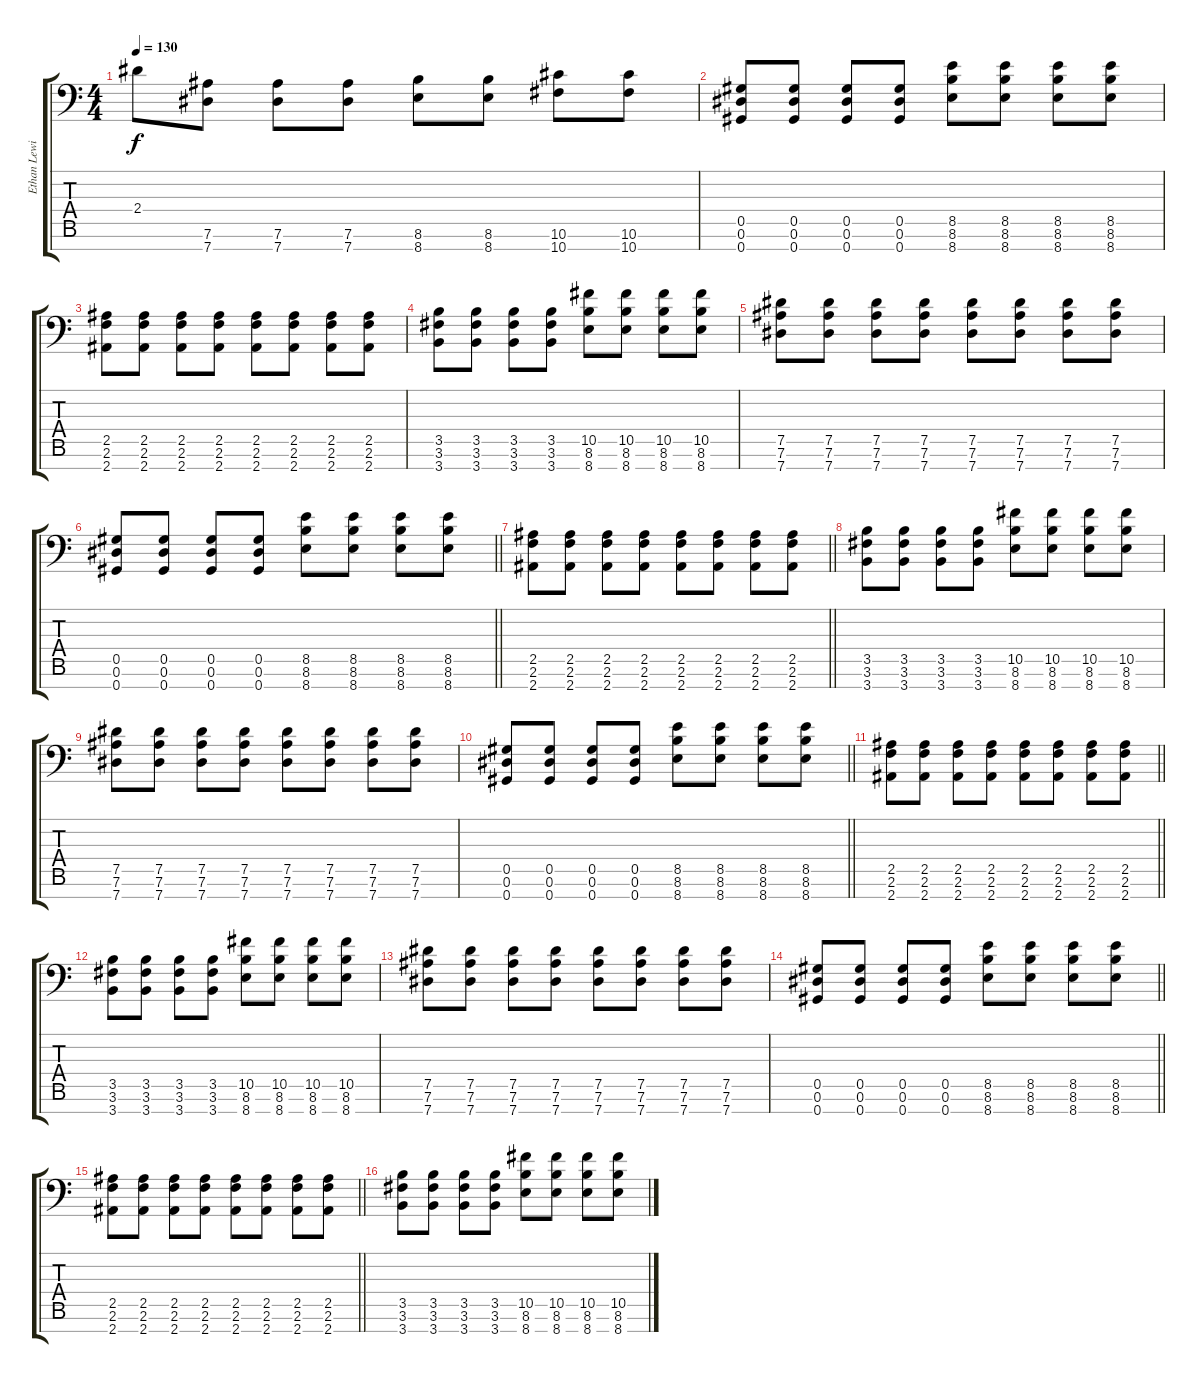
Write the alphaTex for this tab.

\track ("Ethan Lewis" "Ethan Lewi") {instrument overdrivenguitar}
\staff {score tabs}
\tuning (Eb4 Bb3 Gb3 Db3 Ab2 Eb2 Ab1) {hide}
\ts (4 4)
\tempo 130
\clef f4
\ks c
2.4{t}.8{dy f} (7.6 7.7).8 (7.6 7.7).8 (7.6 7.7).8 (8.6 8.7).8 (8.6 8.7).8 (10.6 10.7).8 (10.6 10.7).8 |
(0.5 0.6 0.7).8 (0.5 0.6 0.7).8 (0.5 0.6 0.7).8 (0.5 0.6 0.7).8 (8.5 8.6 8.7).8 (8.5 8.6 8.7).8 (8.5 8.6 8.7).8 (8.5 8.6 8.7).8 |
(2.5 2.6 2.7).8 (2.5 2.6 2.7).8 (2.5 2.6 2.7).8 (2.5 2.6 2.7).8 (2.5 2.6 2.7).8 (2.5 2.6 2.7).8 (2.5 2.6 2.7).8 (2.5 2.6 2.7).8 |
(3.5 3.6 3.7).8 (3.5 3.6 3.7).8 (3.5 3.6 3.7).8 (3.5 3.6 3.7).8 (10.5 8.6 8.7).8 (10.5 8.6 8.7).8 (10.5 8.6 8.7).8 (10.5 8.6 8.7).8 |
(7.5 7.6 7.7).8 (7.5 7.6 7.7).8 (7.5 7.6 7.7).8 (7.5 7.6 7.7).8 (7.5 7.6 7.7).8 (7.5 7.6 7.7).8 (7.5 7.6 7.7).8 (7.5 7.6 7.7).8 |
\barLineRight lightlight
(0.5 0.6 0.7).8 (0.5 0.6 0.7).8 (0.5 0.6 0.7).8 (0.5 0.6 0.7).8 (8.5 8.6 8.7).8 (8.5 8.6 8.7).8 (8.5 8.6 8.7).8 (8.5 8.6 8.7).8 |
\barLineRight lightlight
(2.5 2.6 2.7).8 (2.5 2.6 2.7).8 (2.5 2.6 2.7).8 (2.5 2.6 2.7).8 (2.5 2.6 2.7).8 (2.5 2.6 2.7).8 (2.5 2.6 2.7).8 (2.5 2.6 2.7).8 |
(3.5 3.6 3.7).8 (3.5 3.6 3.7).8 (3.5 3.6 3.7).8 (3.5 3.6 3.7).8 (10.5 8.6 8.7).8 (10.5 8.6 8.7).8 (10.5 8.6 8.7).8 (10.5 8.6 8.7).8 |
(7.5 7.6 7.7).8 (7.5 7.6 7.7).8 (7.5 7.6 7.7).8 (7.5 7.6 7.7).8 (7.5 7.6 7.7).8 (7.5 7.6 7.7).8 (7.5 7.6 7.7).8 (7.5 7.6 7.7).8 |
\barLineRight lightlight
(0.5 0.6 0.7).8 (0.5 0.6 0.7).8 (0.5 0.6 0.7).8 (0.5 0.6 0.7).8 (8.5 8.6 8.7).8 (8.5 8.6 8.7).8 (8.5 8.6 8.7).8 (8.5 8.6 8.7).8 |
\barLineRight lightlight
(2.5 2.6 2.7).8 (2.5 2.6 2.7).8 (2.5 2.6 2.7).8 (2.5 2.6 2.7).8 (2.5 2.6 2.7).8 (2.5 2.6 2.7).8 (2.5 2.6 2.7).8 (2.5 2.6 2.7).8 |
(3.5 3.6 3.7).8 (3.5 3.6 3.7).8 (3.5 3.6 3.7).8 (3.5 3.6 3.7).8 (10.5 8.6 8.7).8 (10.5 8.6 8.7).8 (10.5 8.6 8.7).8 (10.5 8.6 8.7).8 |
(7.5 7.6 7.7).8 (7.5 7.6 7.7).8 (7.5 7.6 7.7).8 (7.5 7.6 7.7).8 (7.5 7.6 7.7).8 (7.5 7.6 7.7).8 (7.5 7.6 7.7).8 (7.5 7.6 7.7).8 |
\barLineRight lightlight
(0.5 0.6 0.7).8 (0.5 0.6 0.7).8 (0.5 0.6 0.7).8 (0.5 0.6 0.7).8 (8.5 8.6 8.7).8 (8.5 8.6 8.7).8 (8.5 8.6 8.7).8 (8.5 8.6 8.7).8 |
\barLineRight lightlight
(2.5 2.6 2.7).8 (2.5 2.6 2.7).8 (2.5 2.6 2.7).8 (2.5 2.6 2.7).8 (2.5 2.6 2.7).8 (2.5 2.6 2.7).8 (2.5 2.6 2.7).8 (2.5 2.6 2.7).8 |
(3.5 3.6 3.7).8 (3.5 3.6 3.7).8 (3.5 3.6 3.7).8 (3.5 3.6 3.7).8 (10.5 8.6 8.7).8 (10.5 8.6 8.7).8 (10.5 8.6 8.7).8 (10.5 8.6 8.7).8
